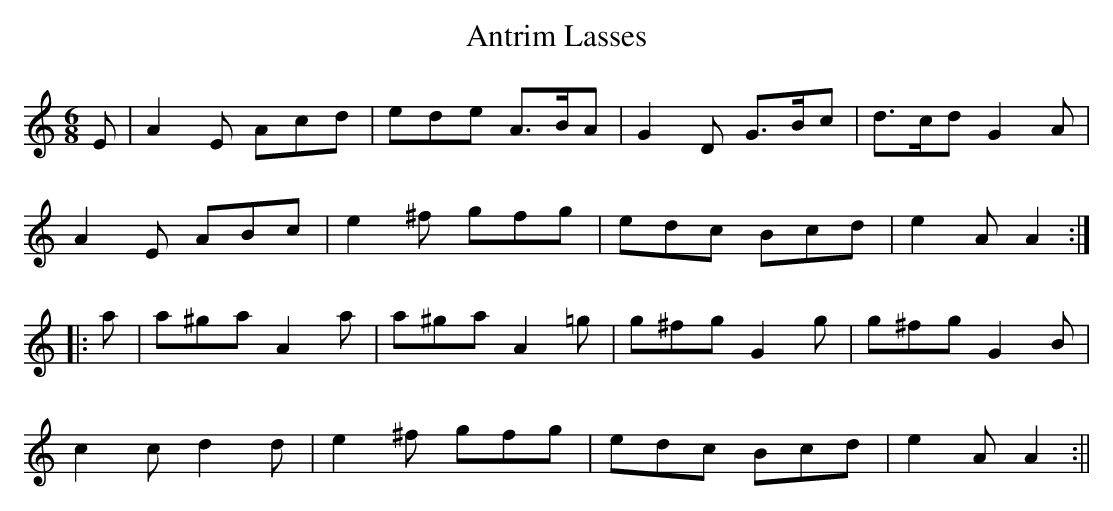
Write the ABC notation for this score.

X:1
T:Antrim Lasses
M:6/8
L:1/8
K:Amin
E | A2E Acd | ede A>BA | G2D G>Bc | d>cd G2A |
A2E ABc |e2^f gfg | edc Bcd | e2A A2 :|
|: a | a^ga A2a | a^ga A2=g | g^fg G2g |g^fg G2B |
c2c d2d | e2^f gfg | edc Bcd | e2A A2 :||
